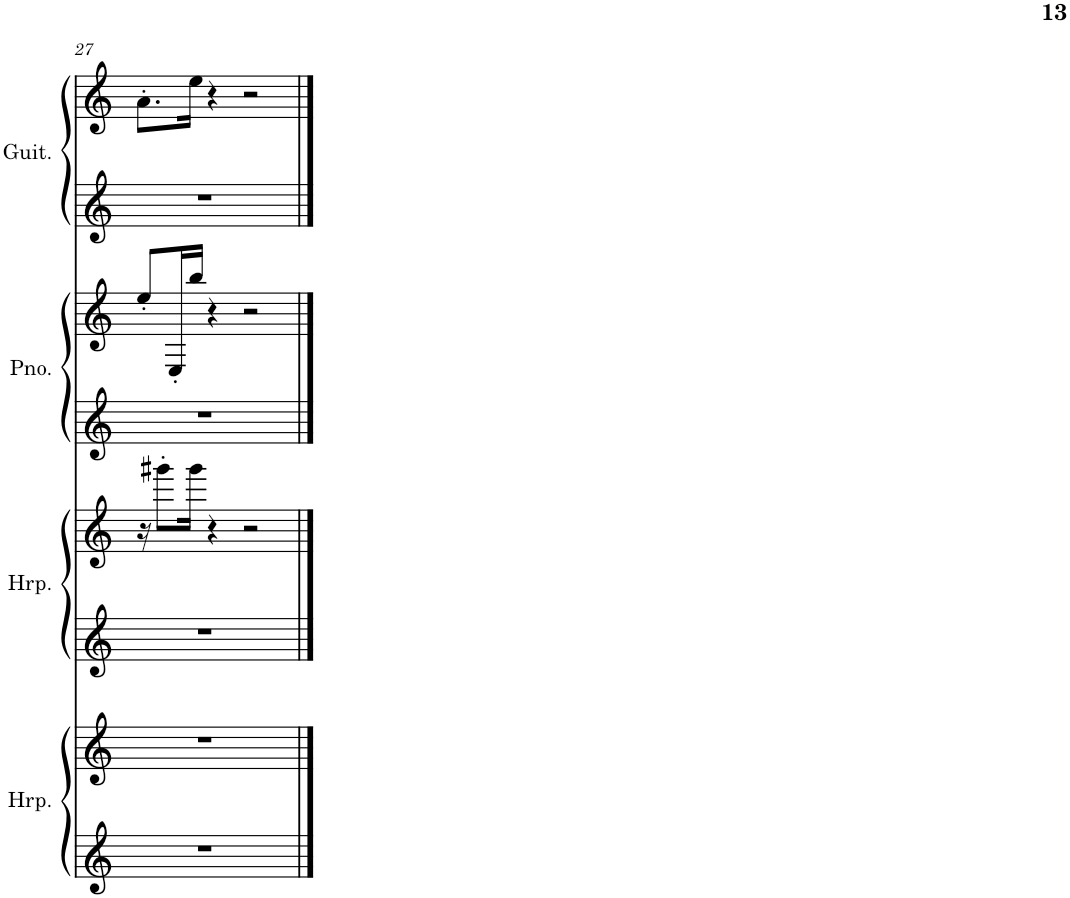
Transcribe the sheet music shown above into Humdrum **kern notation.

**kern	**kern	**kern	**kern	**kern	**kern	**kern	**kern
*part4	*part4	*part3	*part3	*part2	*part2	*part1	*part1
*staff8	*staff7	*staff6	*staff5	*staff4	*staff3	*staff2	*staff1
*I"Harp	*	*I"Harp	*	*I"Piano	*	*I"Classical Guitar	*
*I'Hrp.	*	*I'Hrp.	*	*I'Pno.	*	*I'Guit.	*
!!LO:PB:g=z
*clefG2	*clefG2	*clefG2	*clefG2	*clefG2	*clefG2	*clefG2	*clefG2
*k[]	*k[]	*k[]	*k[]	*k[]	*k[]	*k[]	*k[]
*M4/4	*M4/4	*M4/4	*M4/4	*M4/4	*M4/4	*M4/4	*M4/4
=27	=27	=27	=27	=27	=27	=27	=27
1r	1r	1r	16r	1r	8ee'/L	1r	8.a'\L
.	.	.	8ggg#X'\L	.	.	.	.
.	.	.	.	.	16E'/L	.	.
.	.	.	16ggg#\Jk	.	16bb/JJ	.	16ee\Jk
.	.	.	4r	.	4r	.	4r
.	.	.	2r	.	2r	.	2r
==	==	==	==	==	==	==	==
*-	*-	*-	*-	*-	*-	*-	*-
